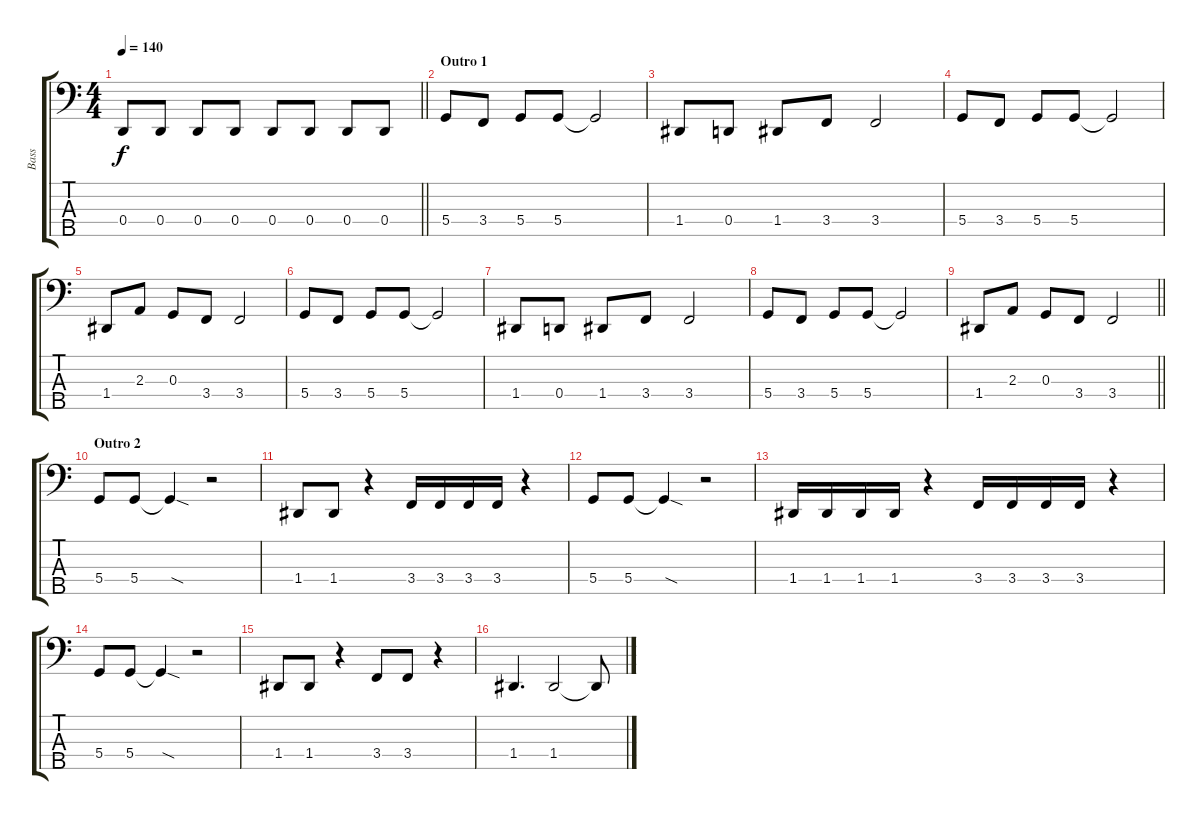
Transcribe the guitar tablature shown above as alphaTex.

\track ("Bass" "Bass") {instrument electricbassfinger}
\staff {score tabs}
\tuning (F2 C2 G1 D1 A0) {hide}
\ts (4 4)
\tempo 140
\clef f4
\barLineRight lightlight
\ks c
0.4.8{dy f} 0.4.8 0.4.8 0.4.8 0.4.8 0.4.8 0.4.8 0.4.8 |
\section ("" "Outro 1")
5.4.8{volume 2} 3.4.8 5.4.8 5.4.8 5.4{t}.2 |
1.4.8 0.4.8 1.4.8 3.4.8 3.4.2 |
5.4.8 3.4.8 5.4.8 5.4.8 5.4{t}.2 |
1.4.8 2.3.8 0.3.8 3.4.8 3.4.2 |
5.4.8 3.4.8 5.4.8 5.4.8 5.4{t}.2 |
1.4.8 0.4.8 1.4.8 3.4.8 3.4.2 |
5.4.8 3.4.8 5.4.8 5.4.8 5.4{t}.2 |
\barLineRight lightlight
1.4.8 2.3.8 0.3.8 3.4.8 3.4.2 |
\section ("" "Outro 2")
5.4.8{volume 5} 5.4.8 5.4{sod t}.4 r.2 |
1.4.8 1.4.8 r.4 3.4.16 3.4.16 3.4.16 3.4.16 r.4 |
5.4.8 5.4.8 5.4{sod t}.4 r.2 |
1.4.16 1.4.16 1.4.16 1.4.16 r.4 3.4.16 3.4.16 3.4.16 3.4.16 r.4 |
5.4.8 5.4.8 5.4{sod t}.4 r.2 |
1.4.8 1.4.8 r.4 3.4.8 3.4.8 r.4 |
1.4.4{d} 1.4.2 1.4{t}.8
